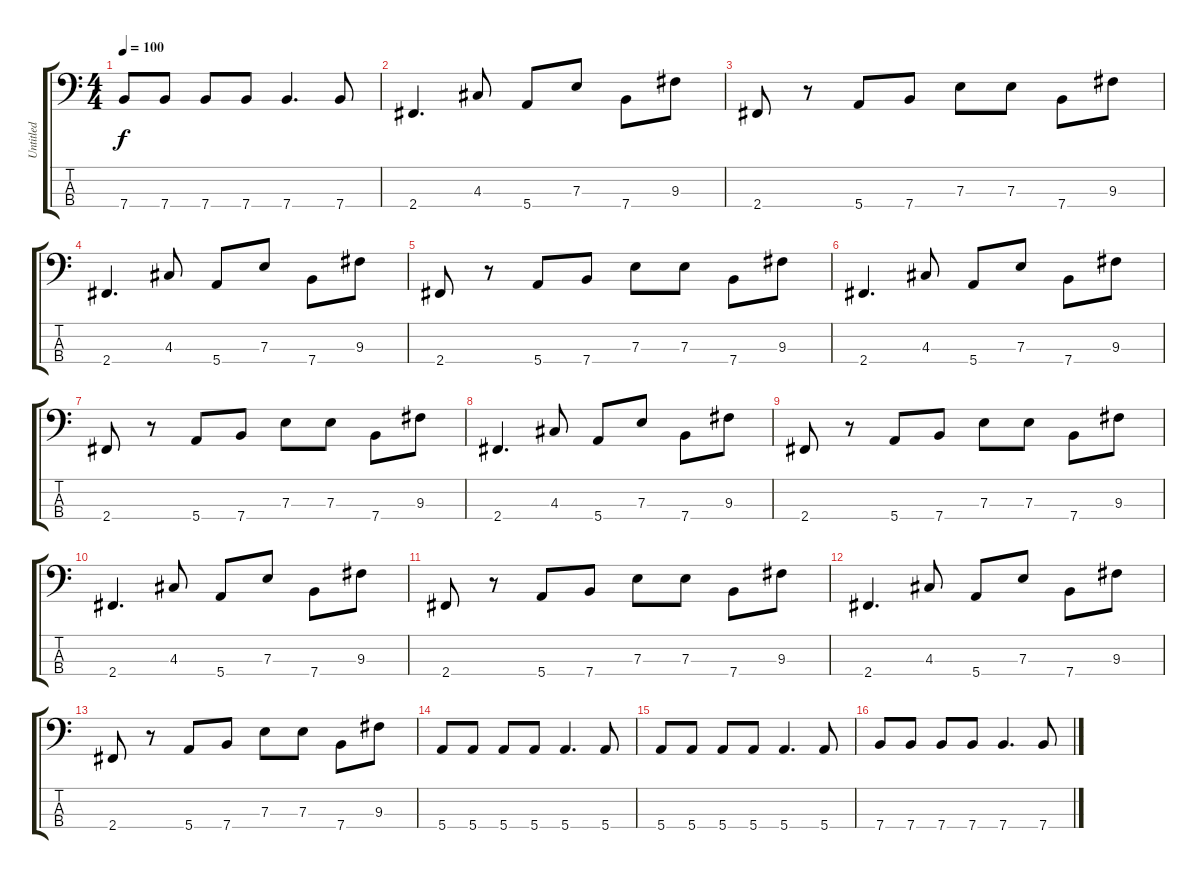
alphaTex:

\track ("Untitled" "Untitled") {instrument electricbassfinger}
\staff {score tabs}
\tuning (G2 D2 A1 E1) {hide}
\ts (4 4)
\tempo 100
\clef f4
\ks c
7.4.8{dy f} 7.4.8 7.4.8 7.4.8 7.4.4{d} 7.4.8 |
2.4.4{d} 4.3.8 5.4.8 7.3.8 7.4.8 9.3.8 |
2.4.8 r.8 5.4.8 7.4.8 7.3.8 7.3.8 7.4.8 9.3.8 |
2.4.4{d} 4.3.8 5.4.8 7.3.8 7.4.8 9.3.8 |
2.4.8 r.8 5.4.8 7.4.8 7.3.8 7.3.8 7.4.8 9.3.8 |
2.4.4{d} 4.3.8 5.4.8 7.3.8 7.4.8 9.3.8 |
2.4.8 r.8 5.4.8 7.4.8 7.3.8 7.3.8 7.4.8 9.3.8 |
2.4.4{d} 4.3.8 5.4.8 7.3.8 7.4.8 9.3.8 |
2.4.8 r.8 5.4.8 7.4.8 7.3.8 7.3.8 7.4.8 9.3.8 |
2.4.4{d} 4.3.8 5.4.8 7.3.8 7.4.8 9.3.8 |
2.4.8 r.8 5.4.8 7.4.8 7.3.8 7.3.8 7.4.8 9.3.8 |
2.4.4{d} 4.3.8 5.4.8 7.3.8 7.4.8 9.3.8 |
2.4.8 r.8 5.4.8 7.4.8 7.3.8 7.3.8 7.4.8 9.3.8 |
5.4.8 5.4.8 5.4.8 5.4.8 5.4.4{d} 5.4.8 |
5.4.8 5.4.8 5.4.8 5.4.8 5.4.4{d} 5.4.8 |
7.4.8 7.4.8 7.4.8 7.4.8 7.4.4{d} 7.4.8
